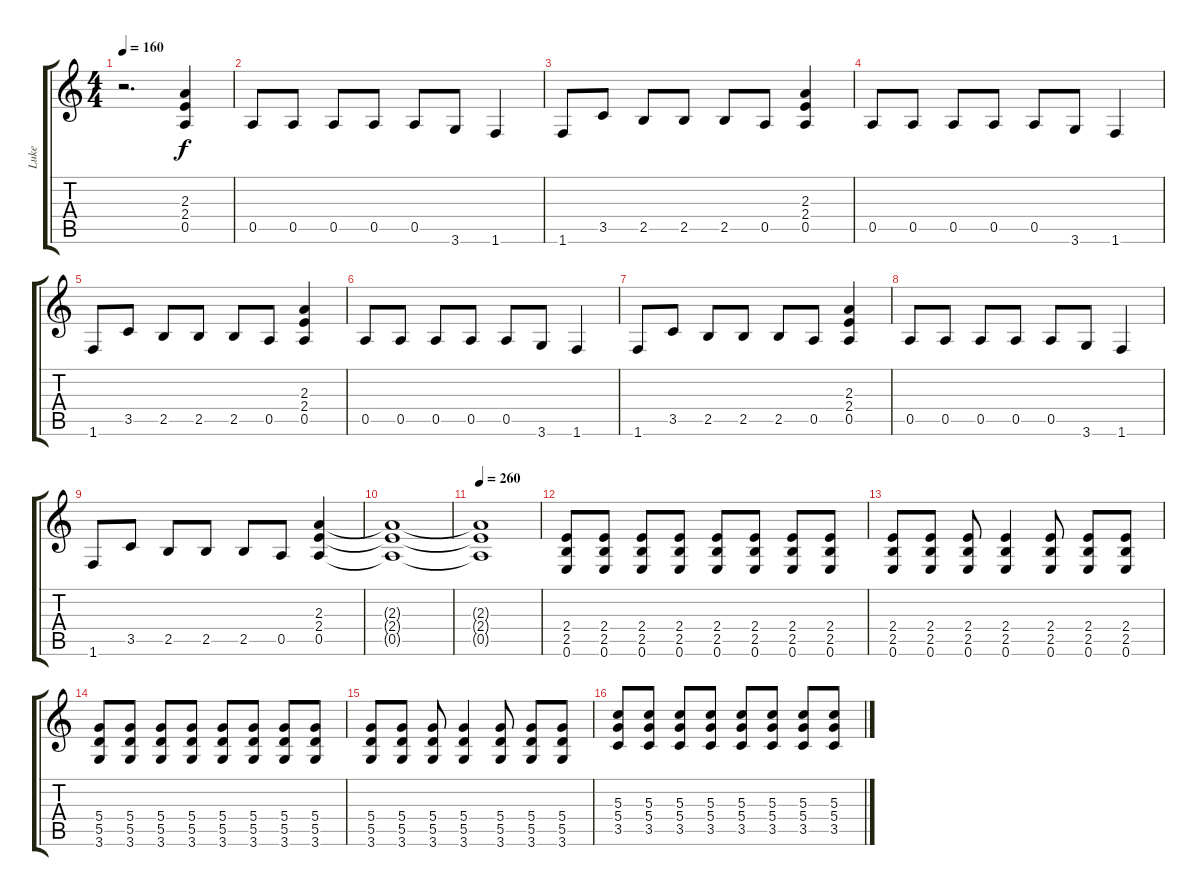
\track ("Luke" "Luke") {instrument overdrivenguitar}
\staff {score tabs}
\tuning (E4 B3 G3 D3 A2 E2) {hide}
\ts (4 4)
\tempo 160
\clef g2
\ks c
r.2{d dy f instrument overdrivenguitar} (2.3 2.4 0.5).4 |
0.5.8 0.5.8 0.5.8 0.5.8 0.5.8 3.6.8 1.6.4 |
1.6.8 3.5.8 2.5.8 2.5.8 2.5.8 0.5.8 (2.3 2.4 0.5).4 |
0.5.8 0.5.8 0.5.8 0.5.8 0.5.8 3.6.8 1.6.4 |
1.6.8 3.5.8 2.5.8 2.5.8 2.5.8 0.5.8 (2.3 2.4 0.5).4 |
0.5.8 0.5.8 0.5.8 0.5.8 0.5.8 3.6.8 1.6.4 |
1.6.8 3.5.8 2.5.8 2.5.8 2.5.8 0.5.8 (2.3 2.4 0.5).4 |
0.5.8 0.5.8 0.5.8 0.5.8 0.5.8 3.6.8 1.6.4 |
1.6.8 3.5.8 2.5.8 2.5.8 2.5.8 0.5.8 (2.3 2.4 0.5).4 |
(2.3{t} 2.4{t} 0.5{t}).1 |
\tempo 260
(2.3{t} 2.4{t} 0.5{t}).1 |
(2.4 2.5 0.6).8 (2.4 2.5 0.6).8 (2.4 2.5 0.6).8 (2.4 2.5 0.6).8 (2.4 2.5 0.6).8 (2.4 2.5 0.6).8 (2.4 2.5 0.6).8 (2.4 2.5 0.6).8 |
(2.4 2.5 0.6).8 (2.4 2.5 0.6).8 (2.4 2.5 0.6).8 (2.4 2.5 0.6).4 (2.4 2.5 0.6).8 (2.4 2.5 0.6).8 (2.4 2.5 0.6).8 |
(5.4 5.5 3.6).8 (5.4 5.5 3.6).8 (5.4 5.5 3.6).8 (5.4 5.5 3.6).8 (5.4 5.5 3.6).8 (5.4 5.5 3.6).8 (5.4 5.5 3.6).8 (5.4 5.5 3.6).8 |
(5.4 5.5 3.6).8 (5.4 5.5 3.6).8 (5.4 5.5 3.6).8 (5.4 5.5 3.6).4 (5.4 5.5 3.6).8 (5.4 5.5 3.6).8 (5.4 5.5 3.6).8 |
(5.3 5.4 3.5).8 (5.3 5.4 3.5).8 (5.3 5.4 3.5).8 (5.3 5.4 3.5).8 (5.3 5.4 3.5).8 (5.3 5.4 3.5).8 (5.3 5.4 3.5).8 (5.3 5.4 3.5).8
